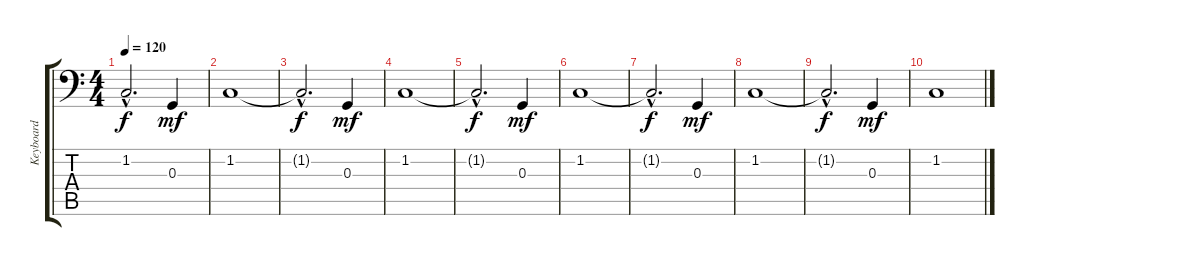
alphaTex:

\track ("Keyboard" "Keyboard") {instrument cello}
\staff {score tabs}
\tuning (E3 B2 G2 D2 A1 D1) {hide}
\ts (4 4)
\tempo 120
\clef f4
\ks c
1.2{hac t}.2{d dy f} 0.3.4{dy mf} |
1.2.1{volume 9} |
1.2{hac t}.2{d dy f} 0.3.4{dy mf} |
1.2.1 |
1.2{hac t}.2{d dy f volume 6} 0.3.4{dy mf} |
1.2.1 |
1.2{hac t}.2{d dy f volume 3} 0.3.4{dy mf} |
1.2.1 |
1.2{hac t}.2{d dy f volume 0} 0.3.4{dy mf} |
1.2.1
